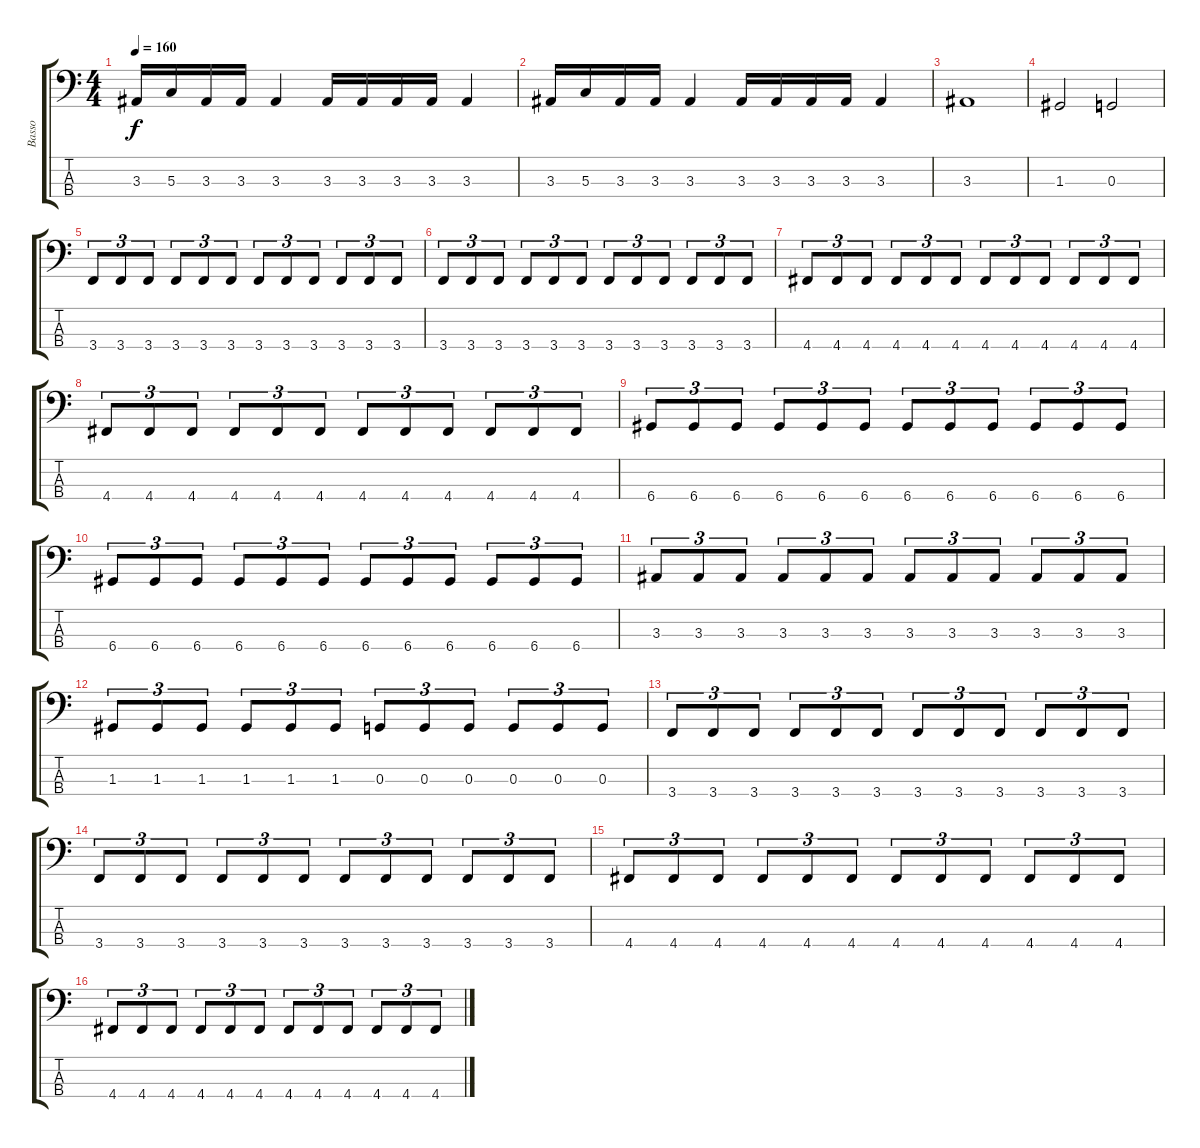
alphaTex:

\track ("Basso" "Basso") {instrument electricbassfinger}
\staff {score tabs}
\tuning (F2 C2 G1 D1) {hide}
\ts (4 4)
\tempo 160
\clef f4
\ks c
3.3.16{dy f} 5.3.16 3.3.16 3.3.16 3.3.4 3.3.16 3.3.16 3.3.16 3.3.16 3.3.4 |
3.3.16 5.3.16 3.3.16 3.3.16 3.3.4 3.3.16 3.3.16 3.3.16 3.3.16 3.3.4 |
3.3.1 |
1.3.2 0.3.2 |
3.4.8{tu (3 2)} 3.4.8{tu (3 2)} 3.4.8{tu (3 2)} 3.4.8{tu (3 2)} 3.4.8{tu (3 2)} 3.4.8{tu (3 2)} 3.4.8{tu (3 2)} 3.4.8{tu (3 2)} 3.4.8{tu (3 2)} 3.4.8{tu (3 2)} 3.4.8{tu (3 2)} 3.4.8{tu (3 2)} |
3.4.8{tu (3 2)} 3.4.8{tu (3 2)} 3.4.8{tu (3 2)} 3.4.8{tu (3 2)} 3.4.8{tu (3 2)} 3.4.8{tu (3 2)} 3.4.8{tu (3 2)} 3.4.8{tu (3 2)} 3.4.8{tu (3 2)} 3.4.8{tu (3 2)} 3.4.8{tu (3 2)} 3.4.8{tu (3 2)} |
4.4.8{tu (3 2)} 4.4.8{tu (3 2)} 4.4.8{tu (3 2)} 4.4.8{tu (3 2)} 4.4.8{tu (3 2)} 4.4.8{tu (3 2)} 4.4.8{tu (3 2)} 4.4.8{tu (3 2)} 4.4.8{tu (3 2)} 4.4.8{tu (3 2)} 4.4.8{tu (3 2)} 4.4.8{tu (3 2)} |
4.4.8{tu (3 2)} 4.4.8{tu (3 2)} 4.4.8{tu (3 2)} 4.4.8{tu (3 2)} 4.4.8{tu (3 2)} 4.4.8{tu (3 2)} 4.4.8{tu (3 2)} 4.4.8{tu (3 2)} 4.4.8{tu (3 2)} 4.4.8{tu (3 2)} 4.4.8{tu (3 2)} 4.4.8{tu (3 2)} |
6.4.8{tu (3 2)} 6.4.8{tu (3 2)} 6.4.8{tu (3 2)} 6.4.8{tu (3 2)} 6.4.8{tu (3 2)} 6.4.8{tu (3 2)} 6.4.8{tu (3 2)} 6.4.8{tu (3 2)} 6.4.8{tu (3 2)} 6.4.8{tu (3 2)} 6.4.8{tu (3 2)} 6.4.8{tu (3 2)} |
6.4.8{tu (3 2)} 6.4.8{tu (3 2)} 6.4.8{tu (3 2)} 6.4.8{tu (3 2)} 6.4.8{tu (3 2)} 6.4.8{tu (3 2)} 6.4.8{tu (3 2)} 6.4.8{tu (3 2)} 6.4.8{tu (3 2)} 6.4.8{tu (3 2)} 6.4.8{tu (3 2)} 6.4.8{tu (3 2)} |
3.3.8{tu (3 2)} 3.3.8{tu (3 2)} 3.3.8{tu (3 2)} 3.3.8{tu (3 2)} 3.3.8{tu (3 2)} 3.3.8{tu (3 2)} 3.3.8{tu (3 2)} 3.3.8{tu (3 2)} 3.3.8{tu (3 2)} 3.3.8{tu (3 2)} 3.3.8{tu (3 2)} 3.3.8{tu (3 2)} |
1.3.8{tu (3 2)} 1.3.8{tu (3 2)} 1.3.8{tu (3 2)} 1.3.8{tu (3 2)} 1.3.8{tu (3 2)} 1.3.8{tu (3 2)} 0.3.8{tu (3 2)} 0.3.8{tu (3 2)} 0.3.8{tu (3 2)} 0.3.8{tu (3 2)} 0.3.8{tu (3 2)} 0.3.8{tu (3 2)} |
3.4.8{tu (3 2)} 3.4.8{tu (3 2)} 3.4.8{tu (3 2)} 3.4.8{tu (3 2)} 3.4.8{tu (3 2)} 3.4.8{tu (3 2)} 3.4.8{tu (3 2)} 3.4.8{tu (3 2)} 3.4.8{tu (3 2)} 3.4.8{tu (3 2)} 3.4.8{tu (3 2)} 3.4.8{tu (3 2)} |
3.4.8{tu (3 2)} 3.4.8{tu (3 2)} 3.4.8{tu (3 2)} 3.4.8{tu (3 2)} 3.4.8{tu (3 2)} 3.4.8{tu (3 2)} 3.4.8{tu (3 2)} 3.4.8{tu (3 2)} 3.4.8{tu (3 2)} 3.4.8{tu (3 2)} 3.4.8{tu (3 2)} 3.4.8{tu (3 2)} |
4.4.8{tu (3 2)} 4.4.8{tu (3 2)} 4.4.8{tu (3 2)} 4.4.8{tu (3 2)} 4.4.8{tu (3 2)} 4.4.8{tu (3 2)} 4.4.8{tu (3 2)} 4.4.8{tu (3 2)} 4.4.8{tu (3 2)} 4.4.8{tu (3 2)} 4.4.8{tu (3 2)} 4.4.8{tu (3 2)} |
4.4.8{tu (3 2)} 4.4.8{tu (3 2)} 4.4.8{tu (3 2)} 4.4.8{tu (3 2)} 4.4.8{tu (3 2)} 4.4.8{tu (3 2)} 4.4.8{tu (3 2)} 4.4.8{tu (3 2)} 4.4.8{tu (3 2)} 4.4.8{tu (3 2)} 4.4.8{tu (3 2)} 4.4.8{tu (3 2)}
